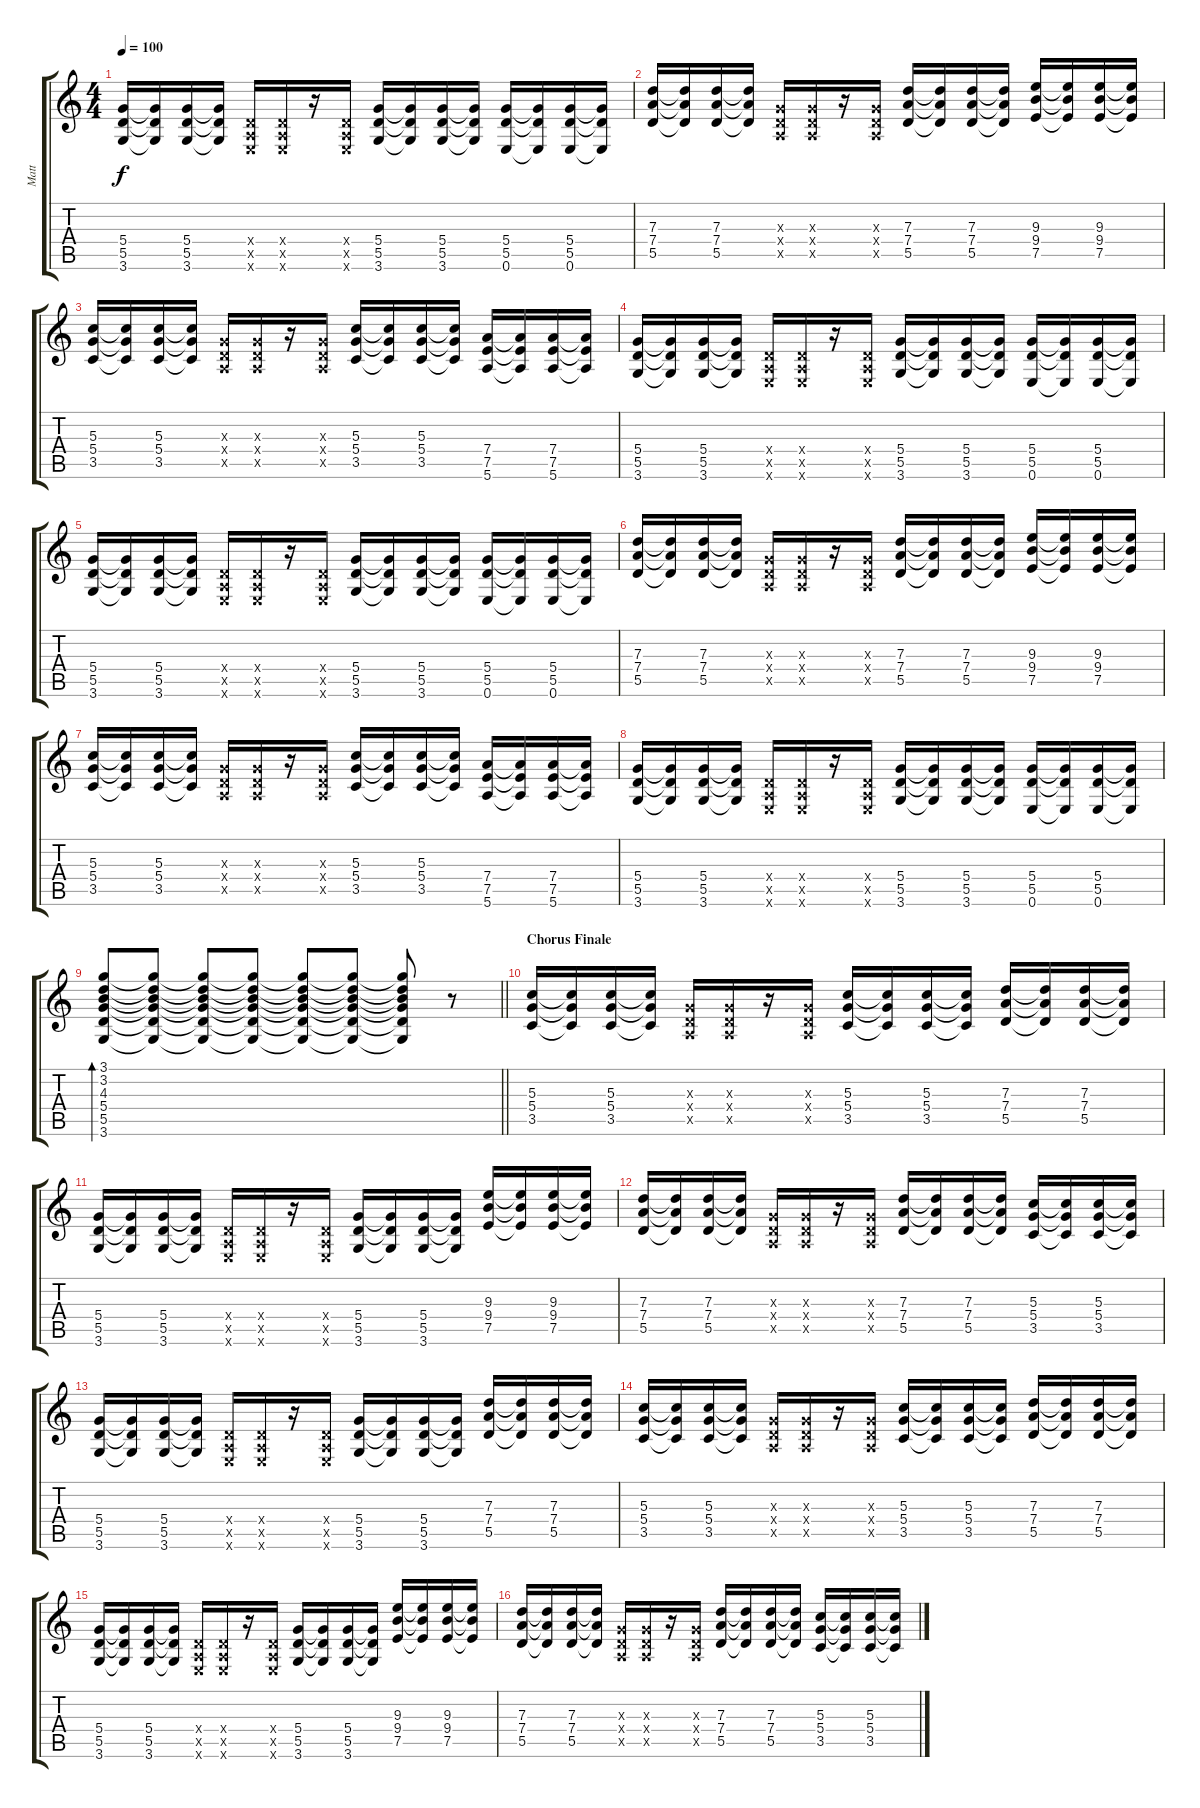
\track ("Matt" "Matt") {instrument electricguitarclean}
\staff {score tabs}
\tuning (E4 B3 G3 D3 A2 E2) {hide}
\ts (4 4)
\tempo 100
\clef g2
\ks c
(5.4 5.5 3.6).16{dy f} (5.4{t} 5.5{t} 3.6{t}).16 (5.4 5.5 3.6).16 (5.4{t} 5.5{t} 3.6{t}).16 (0.4{x} 0.5{x} 0.6{x}).16 (0.4{x} 0.5{x} 0.6{x}).16 r.16 (0.4{x} 0.5{x} 0.6{x}).16 (5.4 5.5 3.6).16 (5.4{t} 5.5{t} 3.6{t}).16 (5.4 5.5 3.6).16 (5.4{t} 5.5{t} 3.6{t}).16 (5.4 5.5 0.6).16 (5.4{t} 5.5{t} 0.6{t}).16 (5.4 5.5 0.6).16 (5.4{t} 5.5{t} 0.6{t}).16 |
(7.3 7.4 5.5).16 (7.3{t} 7.4{t} 5.5{t}).16 (7.3 7.4 5.5).16 (7.3{t} 7.4{t} 5.5{t}).16 (0.3{x} 0.4{x} 0.5{x}).16 (0.3{x} 0.4{x} 0.5{x}).16 r.16 (0.3{x} 0.4{x} 0.5{x}).16 (7.3 7.4 5.5).16 (7.3{t} 7.4{t} 5.5{t}).16 (7.3 7.4 5.5).16 (7.3{t} 7.4{t} 5.5{t}).16 (9.3 9.4 7.5).16 (9.3{t} 9.4{t} 7.5{t}).16 (9.3 9.4 7.5).16 (9.3{t} 9.4{t} 7.5{t}).16 |
(5.3 5.4 3.5).16 (5.3{t} 5.4{t} 3.5{t}).16 (5.3 5.4 3.5).16 (5.3{t} 5.4{t} 3.5{t}).16 (0.3{x} 0.4{x} 0.5{x}).16 (0.3{x} 0.4{x} 0.5{x}).16 r.16 (0.3{x} 0.4{x} 0.5{x}).16 (5.3 5.4 3.5).16 (5.3{t} 5.4{t} 3.5{t}).16 (5.3 5.4 3.5).16 (5.3{t} 5.4{t} 3.5{t}).16 (7.4 7.5 5.6).16 (7.4{t} 7.5{t} 5.6{t}).16 (7.4 7.5 5.6).16 (7.4{t} 7.5{t} 5.6{t}).16 |
(5.4 5.5 3.6).16 (5.4{t} 5.5{t} 3.6{t}).16 (5.4 5.5 3.6).16 (5.4{t} 5.5{t} 3.6{t}).16 (0.4{x} 0.5{x} 0.6{x}).16 (0.4{x} 0.5{x} 0.6{x}).16 r.16 (0.4{x} 0.5{x} 0.6{x}).16 (5.4 5.5 3.6).16 (5.4{t} 5.5{t} 3.6{t}).16 (5.4 5.5 3.6).16 (5.4{t} 5.5{t} 3.6{t}).16 (5.4 5.5 0.6).16 (5.4{t} 5.5{t} 0.6{t}).16 (5.4 5.5 0.6).16 (5.4{t} 5.5{t} 0.6{t}).16 |
(5.4 5.5 3.6).16 (5.4{t} 5.5{t} 3.6{t}).16 (5.4 5.5 3.6).16 (5.4{t} 5.5{t} 3.6{t}).16 (0.4{x} 0.5{x} 0.6{x}).16 (0.4{x} 0.5{x} 0.6{x}).16 r.16 (0.4{x} 0.5{x} 0.6{x}).16 (5.4 5.5 3.6).16 (5.4{t} 5.5{t} 3.6{t}).16 (5.4 5.5 3.6).16 (5.4{t} 5.5{t} 3.6{t}).16 (5.4 5.5 0.6).16 (5.4{t} 5.5{t} 0.6{t}).16 (5.4 5.5 0.6).16 (5.4{t} 5.5{t} 0.6{t}).16 |
(7.3 7.4 5.5).16 (7.3{t} 7.4{t} 5.5{t}).16 (7.3 7.4 5.5).16 (7.3{t} 7.4{t} 5.5{t}).16 (0.3{x} 0.4{x} 0.5{x}).16 (0.3{x} 0.4{x} 0.5{x}).16 r.16 (0.3{x} 0.4{x} 0.5{x}).16 (7.3 7.4 5.5).16 (7.3{t} 7.4{t} 5.5{t}).16 (7.3 7.4 5.5).16 (7.3{t} 7.4{t} 5.5{t}).16 (9.3 9.4 7.5).16 (9.3{t} 9.4{t} 7.5{t}).16 (9.3 9.4 7.5).16 (9.3{t} 9.4{t} 7.5{t}).16 |
(5.3 5.4 3.5).16 (5.3{t} 5.4{t} 3.5{t}).16 (5.3 5.4 3.5).16 (5.3{t} 5.4{t} 3.5{t}).16 (0.3{x} 0.4{x} 0.5{x}).16 (0.3{x} 0.4{x} 0.5{x}).16 r.16 (0.3{x} 0.4{x} 0.5{x}).16 (5.3 5.4 3.5).16 (5.3{t} 5.4{t} 3.5{t}).16 (5.3 5.4 3.5).16 (5.3{t} 5.4{t} 3.5{t}).16 (7.4 7.5 5.6).16 (7.4{t} 7.5{t} 5.6{t}).16 (7.4 7.5 5.6).16 (7.4{t} 7.5{t} 5.6{t}).16 |
(5.4 5.5 3.6).16 (5.4{t} 5.5{t} 3.6{t}).16 (5.4 5.5 3.6).16 (5.4{t} 5.5{t} 3.6{t}).16 (0.4{x} 0.5{x} 0.6{x}).16 (0.4{x} 0.5{x} 0.6{x}).16 r.16 (0.4{x} 0.5{x} 0.6{x}).16 (5.4 5.5 3.6).16 (5.4{t} 5.5{t} 3.6{t}).16 (5.4 5.5 3.6).16 (5.4{t} 5.5{t} 3.6{t}).16 (5.4 5.5 0.6).16 (5.4{t} 5.5{t} 0.6{t}).16 (5.4 5.5 0.6).16 (5.4{t} 5.5{t} 0.6{t}).16 |
\barLineRight lightlight
(3.1 3.2 4.3 5.4 5.5 3.6).8{bd 240} (3.1{t} 3.2{t} 4.3{t} 5.4{t} 5.5{t} 3.6{t}).8 (3.1{t} 3.2{t} 4.3{t} 5.4{t} 5.5{t} 3.6{t}).8 (3.1{t} 3.2{t} 4.3{t} 5.4{t} 5.5{t} 3.6{t}).8 (3.1{t} 3.2{t} 4.3{t} 5.4{t} 5.5{t} 3.6{t}).8 (3.1{t} 3.2{t} 4.3{t} 5.4{t} 5.5{t} 3.6{t}).8 (3.1{t} 3.2{t} 4.3{t} 5.4{t} 5.5{t} 3.6{t}).8 r.8 |
\section ("" "Chorus Finale")
(5.3 5.4 3.5).16 (5.3{t} 5.4{t} 3.5{t}).16 (5.3 5.4 3.5).16 (5.3{t} 5.4{t} 3.5{t}).16 (0.3{x} 0.4{x} 0.5{x}).16 (0.3{x} 0.4{x} 0.5{x}).16 r.16 (0.3{x} 0.4{x} 0.5{x}).16 (5.3 5.4 3.5).16 (5.3{t} 5.4{t} 3.5{t}).16 (5.3 5.4 3.5).16 (5.3{t} 5.4{t} 3.5{t}).16 (7.3 7.4 5.5).16 (7.3{t} 7.4{t} 5.5{t}).16 (7.3 7.4 5.5).16 (7.3{t} 7.4{t} 5.5{t}).16 |
(5.4 5.5 3.6).16 (5.4{t} 5.5{t} 3.6{t}).16 (5.4 5.5 3.6).16 (5.4{t} 5.5{t} 3.6{t}).16 (0.4{x} 0.5{x} 0.6{x}).16 (0.4{x} 0.5{x} 0.6{x}).16 r.16 (0.4{x} 0.5{x} 0.6{x}).16 (5.4 5.5 3.6).16 (5.4{t} 5.5{t} 3.6{t}).16 (5.4 5.5 3.6).16 (5.4{t} 5.5{t} 3.6{t}).16 (9.3 9.4 7.5).16 (9.3{t} 9.4{t} 7.5{t}).16 (9.3 9.4 7.5).16 (9.3{t} 9.4{t} 7.5{t}).16 |
(7.3 7.4 5.5).16 (7.3{t} 7.4{t} 5.5{t}).16 (7.3 7.4 5.5).16 (7.3{t} 7.4{t} 5.5{t}).16 (0.3{x} 0.4{x} 0.5{x}).16 (0.3{x} 0.4{x} 0.5{x}).16 r.16 (0.3{x} 0.4{x} 0.5{x}).16 (7.3 7.4 5.5).16 (7.3{t} 7.4{t} 5.5{t}).16 (7.3 7.4 5.5).16 (7.3{t} 7.4{t} 5.5{t}).16 (5.3 5.4 3.5).16 (5.3{t} 5.4{t} 3.5{t}).16 (5.3 5.4 3.5).16 (5.3{t} 5.4{t} 3.5{t}).16 |
(5.4 5.5 3.6).16 (5.4{t} 5.5{t} 3.6{t}).16 (5.4 5.5 3.6).16 (5.4{t} 5.5{t} 3.6{t}).16 (0.4{x} 0.5{x} 0.6{x}).16 (0.4{x} 0.5{x} 0.6{x}).16 r.16 (0.4{x} 0.5{x} 0.6{x}).16 (5.4 5.5 3.6).16 (5.4{t} 5.5{t} 3.6{t}).16 (5.4 5.5 3.6).16 (5.4{t} 5.5{t} 3.6{t}).16 (7.3 7.4 5.5).16 (7.3{t} 7.4{t} 5.5{t}).16 (7.3 7.4 5.5).16 (7.3{t} 7.4{t} 5.5{t}).16 |
(5.3 5.4 3.5).16 (5.3{t} 5.4{t} 3.5{t}).16 (5.3 5.4 3.5).16 (5.3{t} 5.4{t} 3.5{t}).16 (0.3{x} 0.4{x} 0.5{x}).16 (0.3{x} 0.4{x} 0.5{x}).16 r.16 (0.3{x} 0.4{x} 0.5{x}).16 (5.3 5.4 3.5).16 (5.3{t} 5.4{t} 3.5{t}).16 (5.3 5.4 3.5).16 (5.3{t} 5.4{t} 3.5{t}).16 (7.3 7.4 5.5).16 (7.3{t} 7.4{t} 5.5{t}).16 (7.3 7.4 5.5).16 (7.3{t} 7.4{t} 5.5{t}).16 |
(5.4 5.5 3.6).16 (5.4{t} 5.5{t} 3.6{t}).16 (5.4 5.5 3.6).16 (5.4{t} 5.5{t} 3.6{t}).16 (0.4{x} 0.5{x} 0.6{x}).16 (0.4{x} 0.5{x} 0.6{x}).16 r.16 (0.4{x} 0.5{x} 0.6{x}).16 (5.4 5.5 3.6).16 (5.4{t} 5.5{t} 3.6{t}).16 (5.4 5.5 3.6).16 (5.4{t} 5.5{t} 3.6{t}).16 (9.3 9.4 7.5).16 (9.3{t} 9.4{t} 7.5{t}).16 (9.3 9.4 7.5).16 (9.3{t} 9.4{t} 7.5{t}).16 |
(7.3 7.4 5.5).16 (7.3{t} 7.4{t} 5.5{t}).16 (7.3 7.4 5.5).16 (7.3{t} 7.4{t} 5.5{t}).16 (0.3{x} 0.4{x} 0.5{x}).16 (0.3{x} 0.4{x} 0.5{x}).16 r.16 (0.3{x} 0.4{x} 0.5{x}).16 (7.3 7.4 5.5).16 (7.3{t} 7.4{t} 5.5{t}).16 (7.3 7.4 5.5).16 (7.3{t} 7.4{t} 5.5{t}).16 (5.3 5.4 3.5).16 (5.3{t} 5.4{t} 3.5{t}).16 (5.3 5.4 3.5).16 (5.3{t} 5.4{t} 3.5{t}).16
